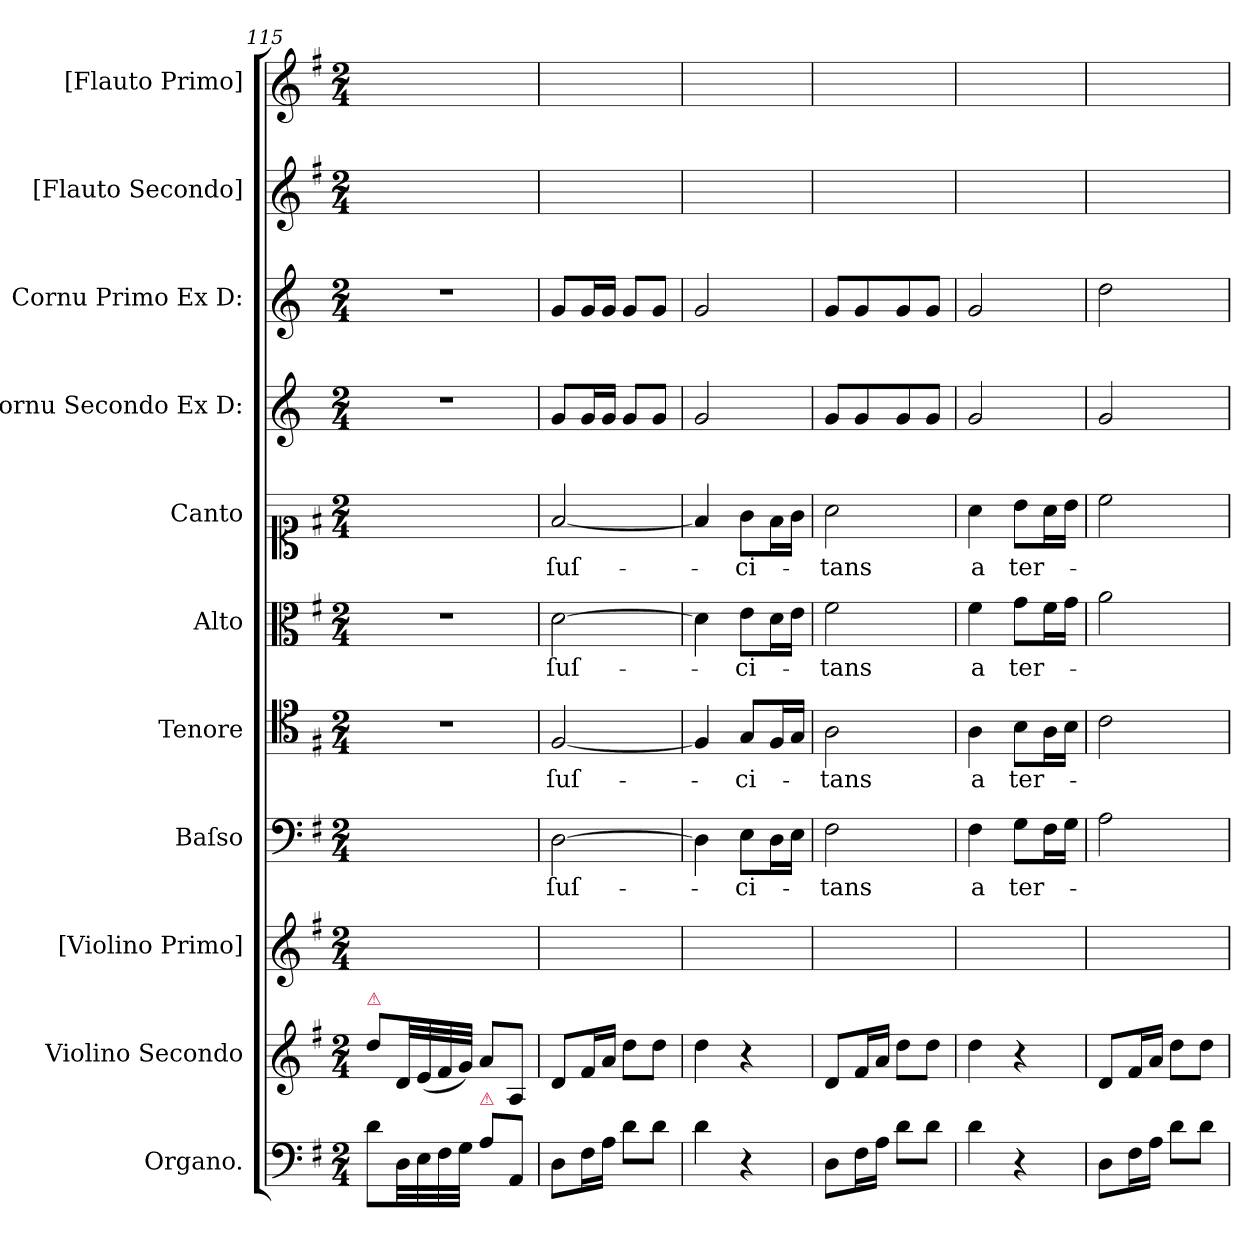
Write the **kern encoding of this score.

**kern	**dynam	**kern	**dynam	**kern	**kern	**text	**kern	**text	**kern	**text	**kern	**text	**kern	**dynam	**kern	**dynam	**kern	**kern
*part11	*part11	*part10	*part10	*part9	*part8	*part8	*part7	*part7	*part6	*part6	*part5	*part5	*part4	*part4	*part3	*part3	*part2	*part1
*staff11	*staff11	*staff10	*staff10	*staff9	*staff8	*staff8	*staff7	*staff7	*staff6	*staff6	*staff5	*staff5	*staff4	*staff4	*staff3	*staff3	*staff2	*staff1
*I"Organo.	*	*I"Violino Secondo	*	*I"[Violino Primo]	*I"Baſso	*	*I"Tenore	*	*I"Alto	*	*I"Canto	*	*I"Cornu Secondo Ex D:	*	*I"Cornu Primo Ex D:	*	*I"[Flauto Secondo]	*I"[Flauto Primo]
*I'org	*	*I'vl 2	*	*I'[vl 1]	*I'B	*	*I'T	*	*I'A	*	*I'C	*	*I'cor 2	*	*I'cor 1	*	*I'[fl 2]	*I'[fl 1]
*clefF4	*	*clefG2	*	*clefG2	*clefF4	*	*clefC4	*	*clefC3	*	*clefC1	*	*clefG2	*	*clefG2	*	*clefG2	*clefG2
*	*	*	*	*	*	*	*	*	*	*	*	*	*ITrd3c5	*	*ITrd3c5	*	*	*
*k[f#]	*	*k[f#]	*	*k[f#]	*k[f#]	*	*k[f#]	*	*k[f#]	*	*k[f#]	*	*k[f#]	*	*k[f#]	*	*k[f#]	*k[f#]
*M2/4	*	*M2/4	*	*M2/4	*M2/4	*	*M2/4	*	*M2/4	*	*M2/4	*	*M2/4	*	*M2/4	*	*M2/4	*M2/4
=115	=115	=115	=115	=115	=115	=115	=115	=115	=115	=115	=115	=115	=115	=115	=115	=115	=115	=115
!	!	!LO:TX:a:color=crimson:t=⚠	!	!	!	!	!	!	!	!	!	!	!	!	!	!	!	!
8d\L	.	8dd\L	.	2ryy	2ryy	.	2r	.	2r	.	2ryy	.	2r	.	2r	.	2ryy	2ryy
32D\LL	.	32d/LL	.	.	.	.	.	.	.	.	.	.	.	.	.	.	.	.
32E\	.	(32e/	.	.	.	.	.	.	.	.	.	.	.	.	.	.	.	.
32F#\	.	32f#/	.	.	.	.	.	.	.	.	.	.	.	.	.	.	.	.
32G\JJJ	.	32g/JJJ)	.	.	.	.	.	.	.	.	.	.	.	.	.	.	.	.
!LO:TX:a:color=crimson:t=⚠	!	!	!	!	!	!	!	!	!	!	!	!	!	!	!	!	!	!
8A\L	.	8a/L	.	.	.	.	.	.	.	.	.	.	.	.	.	.	.	.
8AA/J	.	8A/J	.	.	.	.	.	.	.	.	.	.	.	.	.	.	.	.
=116	=116	=116	=116	=116	=116	=116	=116	=116	=116	=116	=116	=116	=116	=116	=116	=116	=116	=116
!	!LO:DY:b:rj	!	!	!	!	!	!	!	!	!	!	!	!	!LO:DY:a	!	!LO:DY:a	!	!
8D\L	poc f.	8d/L	poco f.	2ryy	[2D\	ſuſ-	[2F#/	ſuſ-	[2d\	ſuſ-	[2f#/	ſuſ-	8d/L	poco fr	8d/L	poco f&colon;	2ryy	2ryy
16F#\L	.	16f#/L	.	.	.	.	.	.	.	.	.	.	16d/L	.	16d/L	.	.	.
16A\JJ	.	16a/JJ	.	.	.	.	.	.	.	.	.	.	16d/JJ	.	16d/JJ	.	.	.
8d\L	.	8dd\L	.	.	.	.	.	.	.	.	.	.	8d/L	.	8d/L	.	.	.
8d\J	.	8dd\J	.	.	.	.	.	.	.	.	.	.	8d/J	.	8d/J	.	.	.
=117	=117	=117	=117	=117	=117	=117	=117	=117	=117	=117	=117	=117	=117	=117	=117	=117	=117	=117
4d\	.	4dd\	.	2ryy	4D\]	.	4F#/]	.	4d\]	.	4f#/]	.	2d/	.	2d/	.	2ryy	2ryy
4r	.	4r	.	.	8E\L	-ci-	8G/L	-ci-	8e\L	-ci-	8g\L	-ci-	.	.	.	.	.	.
.	.	.	.	.	16D\L	.	16F#/L	.	16d\L	.	16f#\L	.	.	.	.	.	.	.
.	.	.	.	.	16E\JJ	.	16G/JJ	.	16e\JJ	.	16g\JJ	.	.	.	.	.	.	.
=118	=118	=118	=118	=118	=118	=118	=118	=118	=118	=118	=118	=118	=118	=118	=118	=118	=118	=118
8D\L	.	8d/L	.	2ryy	2F#\	-tans	2A\	-tans	2f#\	-tans	2a\	-tans	8d/L	.	8d/L	.	2ryy	2ryy
16F#\L	.	16f#/L	.	.	.	.	.	.	.	.	.	.	8d/	.	8d/	.	.	.
16A\JJ	.	16a/JJ	.	.	.	.	.	.	.	.	.	.	.	.	.	.	.	.
8d\L	.	8dd\L	.	.	.	.	.	.	.	.	.	.	8d/	.	8d/	.	.	.
8d\J	.	8dd\J	.	.	.	.	.	.	.	.	.	.	8d/J	.	8d/J	.	.	.
=119	=119	=119	=119	=119	=119	=119	=119	=119	=119	=119	=119	=119	=119	=119	=119	=119	=119	=119
4d\	.	4dd\	.	2ryy	4F#\	a	4A\	a	4f#\	a	4a\	a	2d/	.	2d/	.	2ryy	2ryy
4r	.	4r	.	.	8G\L	ter-	8B\L	ter-	8g\L	ter-	8b\L	ter-	.	.	.	.	.	.
.	.	.	.	.	16F#\L	.	16A\L	.	16f#\L	.	16a\L	.	.	.	.	.	.	.
.	.	.	.	.	16G\JJ	.	16B\JJ	.	16g\JJ	.	16b\JJ	.	.	.	.	.	.	.
=120	=120	=120	=120	=120	=120	=120	=120	=120	=120	=120	=120	=120	=120	=120	=120	=120	=120	=120
8D\L	.	8d/L	.	2ryy	2A\	.	2c\	.	2a\	.	2cc\	.	2d/	.	2a\	.	2ryy	2ryy
16F#\L	.	16f#/L	.	.	.	.	.	.	.	.	.	.	.	.	.	.	.	.
16A\JJ	.	16a/JJ	.	.	.	.	.	.	.	.	.	.	.	.	.	.	.	.
8d\L	.	8dd\L	.	.	.	.	.	.	.	.	.	.	.	.	.	.	.	.
8d\J	.	8dd\J	.	.	.	.	.	.	.	.	.	.	.	.	.	.	.	.
=	=	=	=	=	=	=	=	=	=	=	=	=	=	=	=	=	=	=
*-	*-	*-	*-	*-	*-	*-	*-	*-	*-	*-	*-	*-	*-	*-	*-	*-	*-	*-
